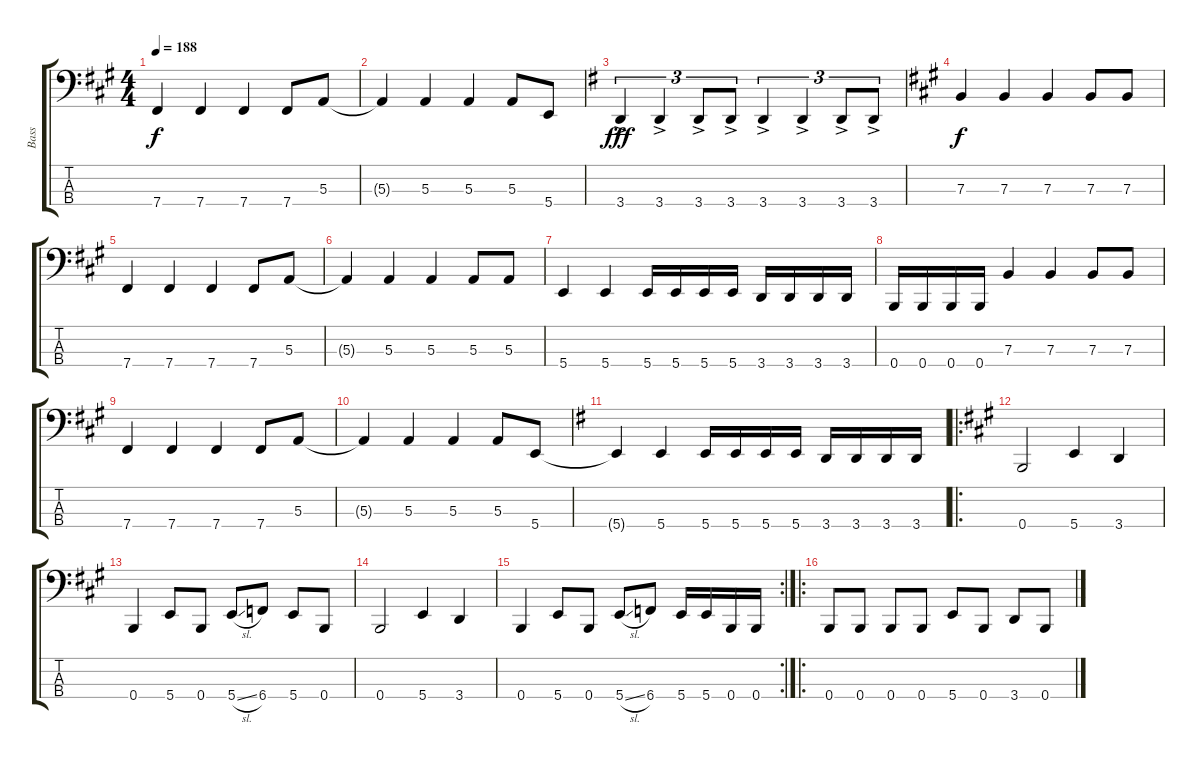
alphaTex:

\track ("Bass" "Bass") {instrument electricbasspick}
\staff {score tabs}
\tuning (D2 A1 E1 B0) {hide}
\ts (4 4)
\tempo 188
\clef f4
\ks f#minor
7.4.4{dy f} 7.4.4 7.4.4 7.4.8 5.3.8 |
5.3{t}.4 5.3.4 5.3.4 5.3.8 5.4.8 |
\ks eminor
3.4{ac}.4{tu (3 2) dy fff} 3.4{ac}.4{tu (3 2)} 3.4{ac}.8{tu (3 2)} 3.4{ac}.8{tu (3 2)} 3.4{ac}.4{tu (3 2)} 3.4{ac}.4{tu (3 2)} 3.4{ac}.8{tu (3 2)} 3.4{ac}.8{tu (3 2)} |
\ks f#minor
7.3.4{dy f} 7.3.4 7.3.4 7.3.8 7.3.8 |
7.4.4 7.4.4 7.4.4 7.4.8 5.3.8 |
5.3{t}.4 5.3.4 5.3.4 5.3.8 5.3.8 |
5.4.4 5.4.4 5.4.16 5.4.16 5.4.16 5.4.16 3.4.16 3.4.16 3.4.16 3.4.16 |
0.4.16 0.4.16 0.4.16 0.4.16 7.3.4 7.3.4 7.3.8 7.3.8 |
7.4.4 7.4.4 7.4.4 7.4.8 5.3.8 |
5.3{t}.4 5.3.4 5.3.4 5.3.8 5.4.8 |
\ks eminor
5.4{t}.4 5.4.4 5.4.16 5.4.16 5.4.16 5.4.16 3.4.16 3.4.16 3.4.16 3.4.16 |
\ro
\ks f#minor
0.4.2 5.4.4 3.4.4 |
0.4.4 5.4.8 0.4.8 5.4{sl}.8 6.4.8 5.4.8 0.4.8 |
0.4.2 5.4.4 3.4.4 |
\rc 2
0.4.4 5.4.8 0.4.8 5.4{sl}.8 6.4.8 5.4.16 5.4.16 0.4.16 0.4.16 |
\ro
0.4.8 0.4.8 0.4.8 0.4.8 5.4.8 0.4.8 3.4.8 0.4.8
